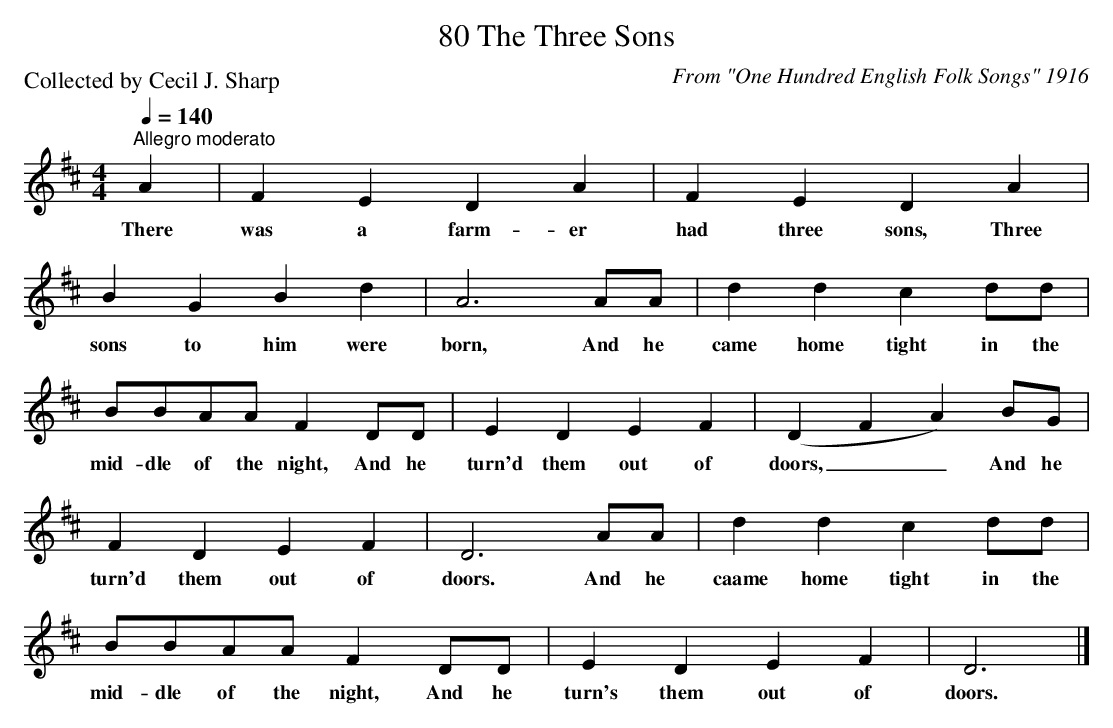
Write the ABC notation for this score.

X:1
T:80 The Three Sons
C:From "One Hundred English Folk Songs" 1916
P:Collected by Cecil J. Sharp
Q:1/4=140
L:1/4
M:4/4
K:D
"^Allegro moderato" A | F E D A | F E D A |$ B G B d | A3 A/A/ | d d c d/d/ |$ B/B/A/A/ F D/D/ |
w: There|was a farm- er|had three sons, Three|sons to him were|born, And he|came home tight in the|mid- dle of the night, And he|
E D E F | (D F A) B/G/ |$ F D E F | D3 A/A/ | d d c d/d/ |$ B/B/A/A/ F D/D/ | E D E F | D3 |]
w: turn'd them out of|doors, _ _ And he|turn'd them out of|doors. And he|caame home tight in the|mid- dle of the night, And he|turn's them out of|doors.|
